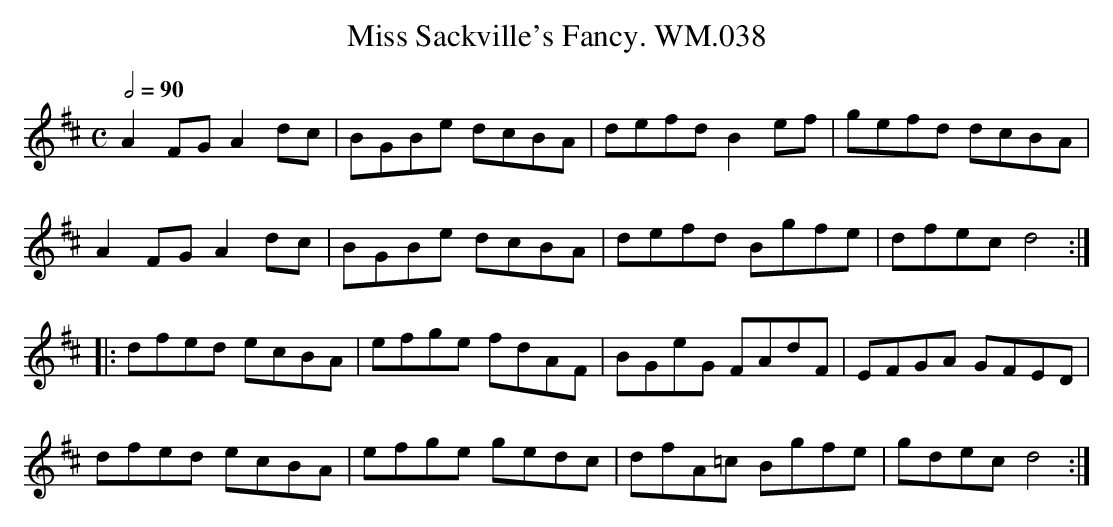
X:1
T:Miss Sackville's Fancy. WM.038
M:C
L:1/8
Q:1/2=90
K:D
A2FGA2dc|BGBe dcBA|defdB2ef|gefd dcBA|
A2FGA2dc|BGBe dcBA|defd Bgfe|dfecd4:|
|:dfed ecBA|efge fdAF|BGeG FAdF|EFGA GFED|
dfed ecBA|efge gedc|dfA=c Bgfe|gdecd4:|
